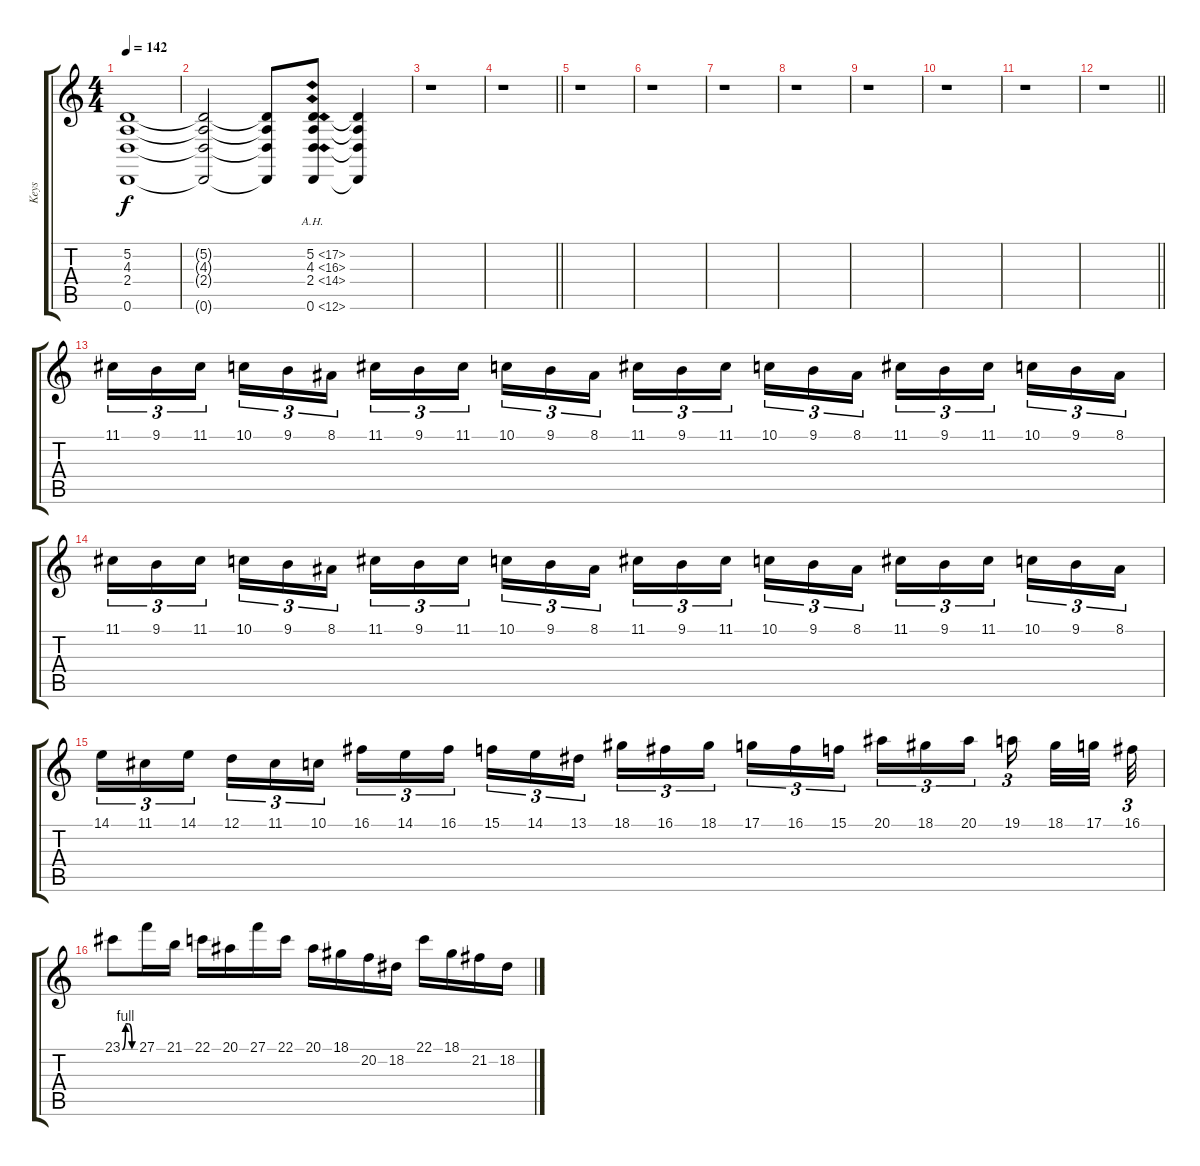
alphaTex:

\track ("Keys" "Keys") {instrument lead2sawtooth}
\staff {score tabs}
\tuning (D4 A3 F3 C3 G2 D2) {hide}
\ts (4 4)
\tempo 142
\clef g2
\ks c
(5.2{t} 4.3{t} 2.4{t} 0.6{t}).1{dy f} |
(5.2{t} 4.3{t} 2.4{t} 0.6{t}).2 (5.2{t} 4.3{t} 2.4{t} 0.6{t}).8 (5.2{ah 12} 4.3{ah 12} 2.4{ah 12} 0.6{ah 12}).8 (5.2{t} 4.3{t} 2.4{t} 0.6{t}).4 |
r.1 |
\barLineRight lightlight
r.1 |
r.1 |
r.1 |
r.1 |
r.1 |
r.1 |
r.1 |
r.1 |
\barLineRight lightlight
r.1 |
11.1.16{tu (3 2) volume 14 balance 10 instrument lead2sawtooth} 9.1.16{tu (3 2)} 11.1.16{tu (3 2)} 10.1.16{tu (3 2)} 9.1.16{tu (3 2)} 8.1.16{tu (3 2)} 11.1.16{tu (3 2)} 9.1.16{tu (3 2)} 11.1.16{tu (3 2)} 10.1.16{tu (3 2)} 9.1.16{tu (3 2)} 8.1.16{tu (3 2)} 11.1.16{tu (3 2)} 9.1.16{tu (3 2)} 11.1.16{tu (3 2)} 10.1.16{tu (3 2)} 9.1.16{tu (3 2)} 8.1.16{tu (3 2)} 11.1.16{tu (3 2)} 9.1.16{tu (3 2)} 11.1.16{tu (3 2)} 10.1.16{tu (3 2)} 9.1.16{tu (3 2)} 8.1.16{tu (3 2)} |
11.1.16{tu (3 2)} 9.1.16{tu (3 2)} 11.1.16{tu (3 2)} 10.1.16{tu (3 2)} 9.1.16{tu (3 2)} 8.1.16{tu (3 2)} 11.1.16{tu (3 2)} 9.1.16{tu (3 2)} 11.1.16{tu (3 2)} 10.1.16{tu (3 2)} 9.1.16{tu (3 2)} 8.1.16{tu (3 2)} 11.1.16{tu (3 2)} 9.1.16{tu (3 2)} 11.1.16{tu (3 2)} 10.1.16{tu (3 2)} 9.1.16{tu (3 2)} 8.1.16{tu (3 2)} 11.1.16{tu (3 2)} 9.1.16{tu (3 2)} 11.1.16{tu (3 2)} 10.1.16{tu (3 2)} 9.1.16{tu (3 2)} 8.1.16{tu (3 2)} |
14.1.16{tu (3 2)} 11.1.16{tu (3 2)} 14.1.16{tu (3 2)} 12.1.16{tu (3 2)} 11.1.16{tu (3 2)} 10.1.16{tu (3 2)} 16.1.16{tu (3 2)} 14.1.16{tu (3 2)} 16.1.16{tu (3 2)} 15.1.16{tu (3 2)} 14.1.16{tu (3 2)} 13.1.16{tu (3 2)} 18.1.16{tu (3 2)} 16.1.16{tu (3 2)} 18.1.16{tu (3 2)} 17.1.16{tu (3 2)} 16.1.16{tu (3 2)} 15.1.16{tu (3 2)} 20.1.16{tu (3 2)} 18.1.16{tu (3 2)} 20.1.16{tu (3 2)} 19.1.16{tu (3 2)} 18.1.32 17.1.32 16.1.32{tu (3 2)} |
23.1{be (custom 0 0 15 4 30 4 45 0 60 0)}.8 27.1.16 21.1.16 22.1.16 20.1.16 27.1.16 22.1.16 20.1.16 18.1.16 20.2.16 18.2.16 22.1.16 18.1.16 21.2.16 18.2.16
